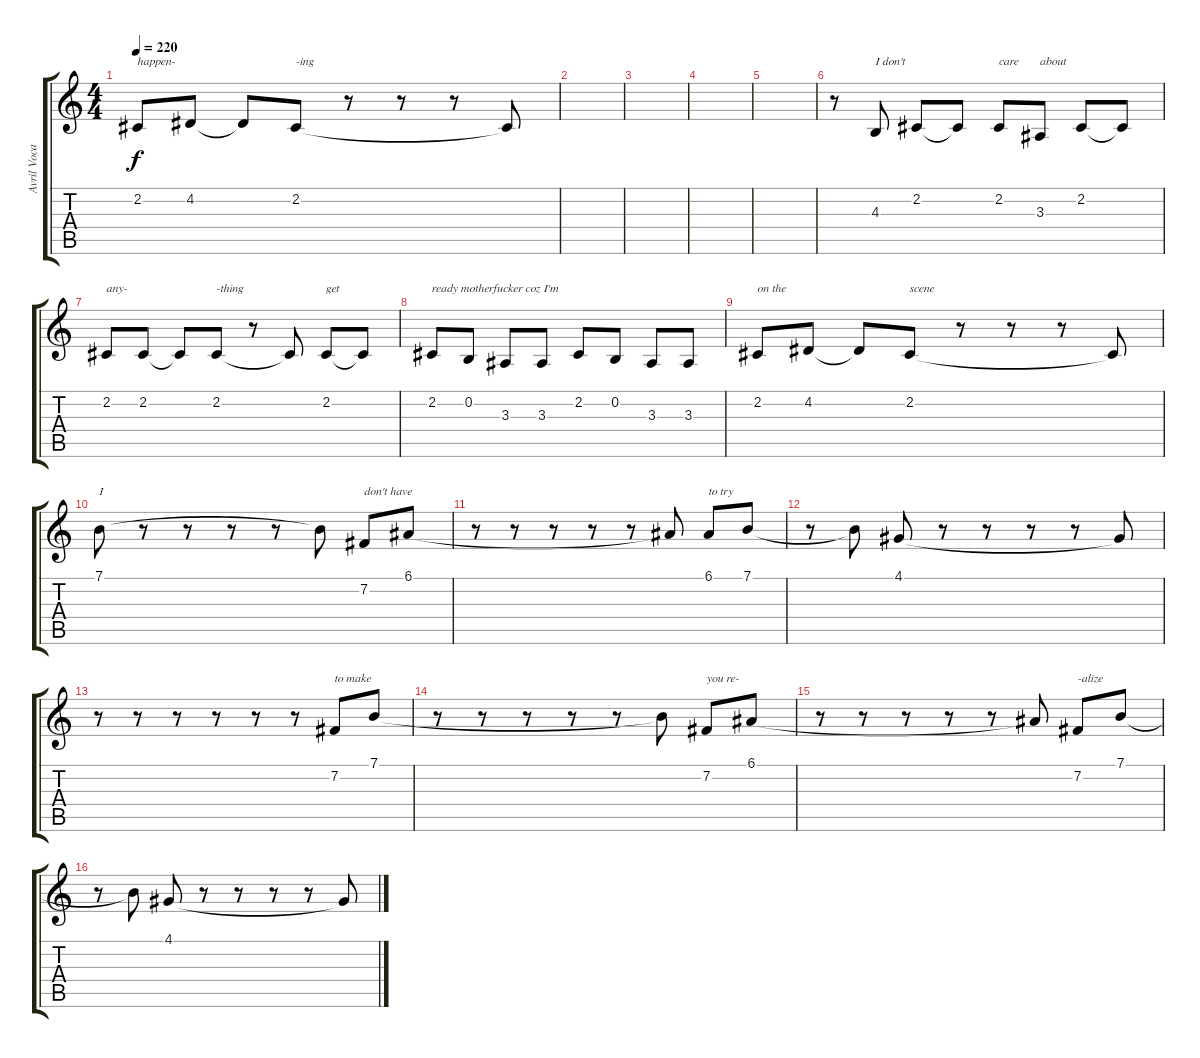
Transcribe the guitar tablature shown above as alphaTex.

\track ("Avril Vocals" "Avril Voca") {instrument clarinet}
\staff {score tabs}
\tuning (E4 B3 G3 D3 A2 E2) {hide}
\ts (4 4)
\tempo 220
\clef g2
\ks c
2.2.8{txt "happen-" dy f} 4.2.8 4.2{t}.8 2.2.8{txt "-ing"} r.8 r.8 r.8 2.2{t}.8 |
|
|
|
|
r.8 4.3.8{txt "I don't"} 2.2.8 2.2{t}.8 2.2.8{txt "care"} 3.3.8{txt "about"} 2.2.8 2.2{t}.8 |
2.2.8{txt "any-"} 2.2.8 2.2{t}.8 2.2.8{txt "-thing"} r.8 2.2{t}.8 2.2.8{txt "get"} 2.2{t}.8 |
2.2.8{txt "ready motherfucker coz I'm"} 0.2.8 3.3.8 3.3.8 2.2.8 0.2.8 3.3.8 3.3.8 |
2.2.8{txt "on the"} 4.2.8 4.2{t}.8 2.2.8{txt "scene"} r.8 r.8 r.8 2.2{t}.8 |
7.1.8{txt "I"} r.8 r.8 r.8 r.8 7.1{t}.8 7.2.8{txt "don't have"} 6.1.8 |
r.8 r.8 r.8 r.8 r.8 6.1{t}.8 6.1.8{txt "to try"} 7.1.8 |
r.8 7.1{t}.8 4.1.8 r.8 r.8 r.8 r.8 4.1{t}.8 |
r.8 r.8 r.8 r.8 r.8 r.8 7.2.8{txt "to make"} 7.1.8 |
r.8 r.8 r.8 r.8 r.8 7.1{t}.8 7.2.8{txt "you re-"} 6.1.8 |
r.8 r.8 r.8 r.8 r.8 6.1{t}.8 7.2.8{txt "-alize"} 7.1.8 |
r.8 7.1{t}.8 4.1.8 r.8 r.8 r.8 r.8 4.1{t}.8
